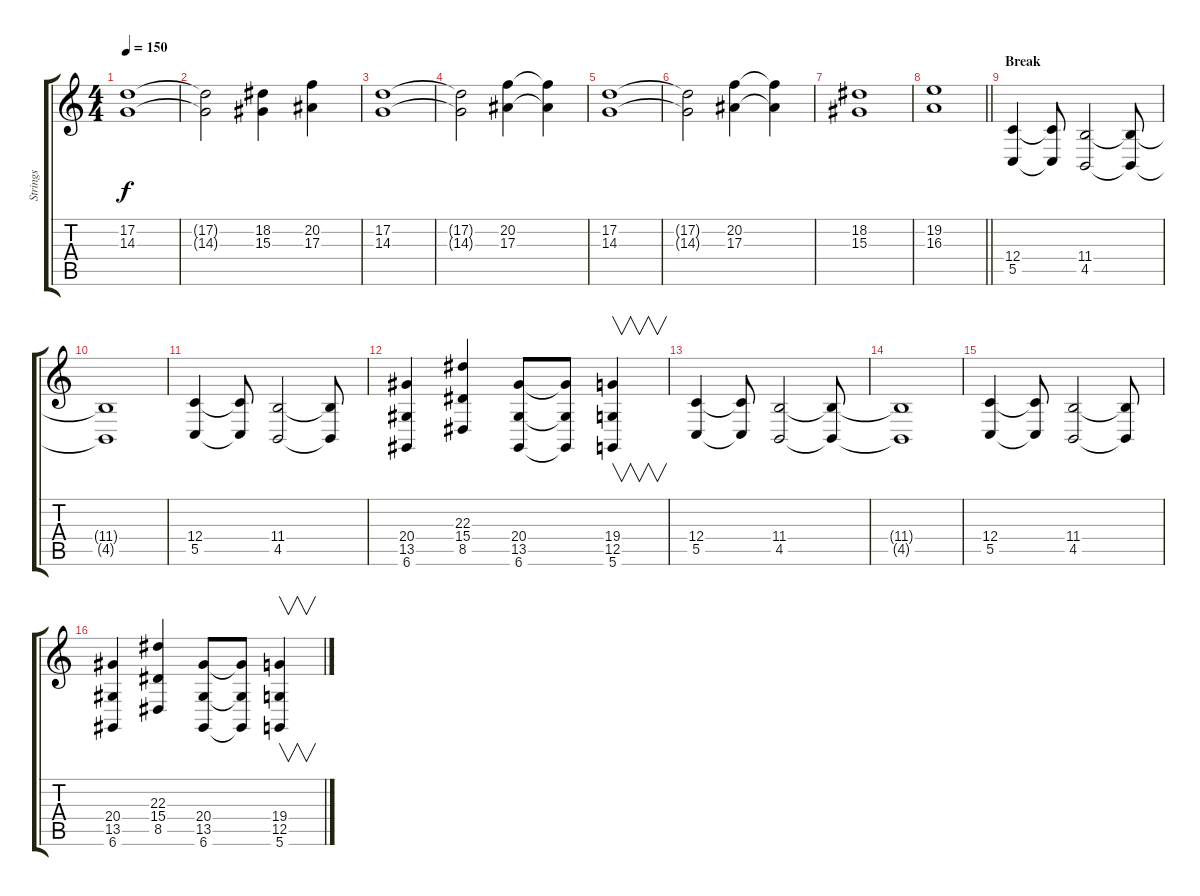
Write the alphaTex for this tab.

\track ("Strings" "Strings") {instrument stringensemble1}
\staff {score tabs}
\tuning (D4 A3 F3 C3 G2 D2) {hide}
\ts (4 4)
\tempo 150
\clef g2
\ks c
(17.2 14.3).1{dy f} |
(17.2{t} 14.3{t}).2 (18.2 15.3).4 (20.2 17.3).4 |
(17.2 14.3).1 |
(17.2{t} 14.3{t}).2 (20.2 17.3).4 (20.2{t} 17.3{t}).4 |
(17.2 14.3).1 |
(17.2{t} 14.3{t}).2 (20.2 17.3).4 (20.2{t} 17.3{t}).4 |
(18.2 15.3).1 |
\barLineRight lightlight
(19.2 16.3).1 |
\section ("" "Break")
(12.4 5.5).4 (12.4{t} 5.5{t}).8 (11.4 4.5).2 (11.4{t} 4.5{t}).8 |
(11.4{t} 4.5{t}).1 |
(12.4 5.5).4 (12.4{t} 5.5{t}).8 (11.4 4.5).2 (11.4{t} 4.5{t}).8 |
(20.4 13.5 6.6).4 (22.3 15.4 8.5).4 (20.4 13.5 6.6).8 (20.4{t} 13.5{t} 6.6{t}).8 (19.4 12.5 5.6).4{v} |
(12.4 5.5).4 (12.4{t} 5.5{t}).8 (11.4 4.5).2 (11.4{t} 4.5{t}).8 |
(11.4{t} 4.5{t}).1 |
(12.4 5.5).4 (12.4{t} 5.5{t}).8 (11.4 4.5).2 (11.4{t} 4.5{t}).8 |
(20.4 13.5 6.6).4 (22.3 15.4 8.5).4 (20.4 13.5 6.6).8 (20.4{t} 13.5{t} 6.6{t}).8 (19.4 12.5 5.6).4{v}
